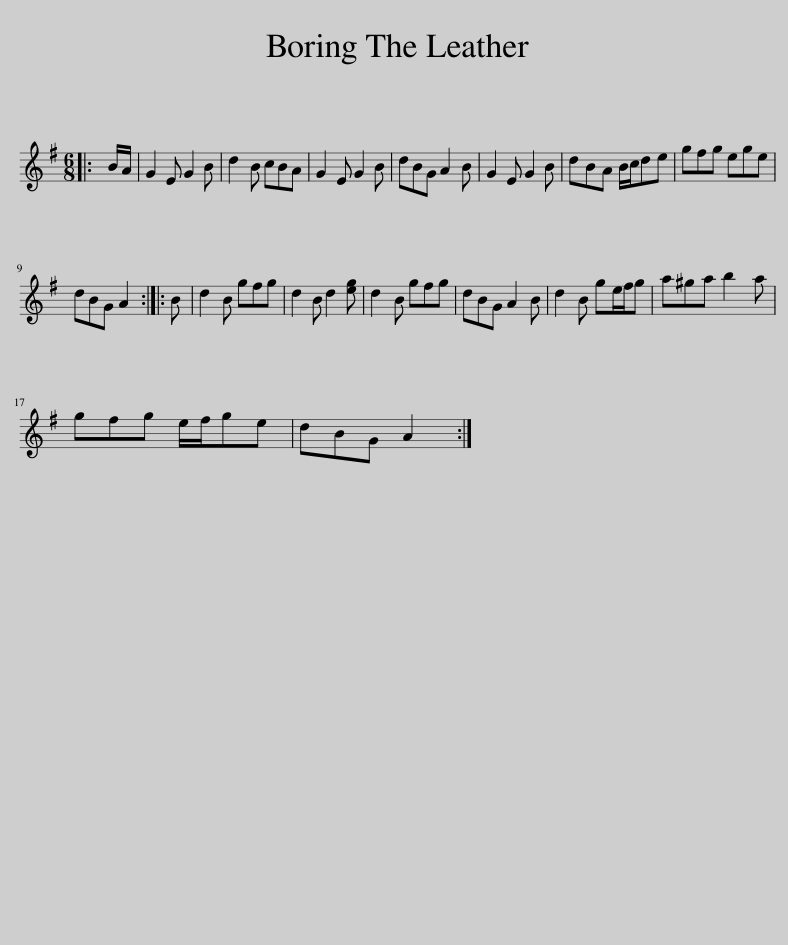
X:1
L:1/8
M:6/8
I:linebreak $
K:G
V:1 treble
V:1
|: B/A/ | G2 E G2 B | d2 B cBA | G2 E G2 B | dBG A2 B | %5
 G2 E G2 B | dBA B/c/de | gfg ege |$ dBG A2 :: B | %10
 d2 B gfg | d2 B d2 [eg] | d2 B gfg | dBG A2 B | d2 B ge/f/g | %15
 a^ga b2 a |$ gfg e/f/ge | dBG A2 :| %18
